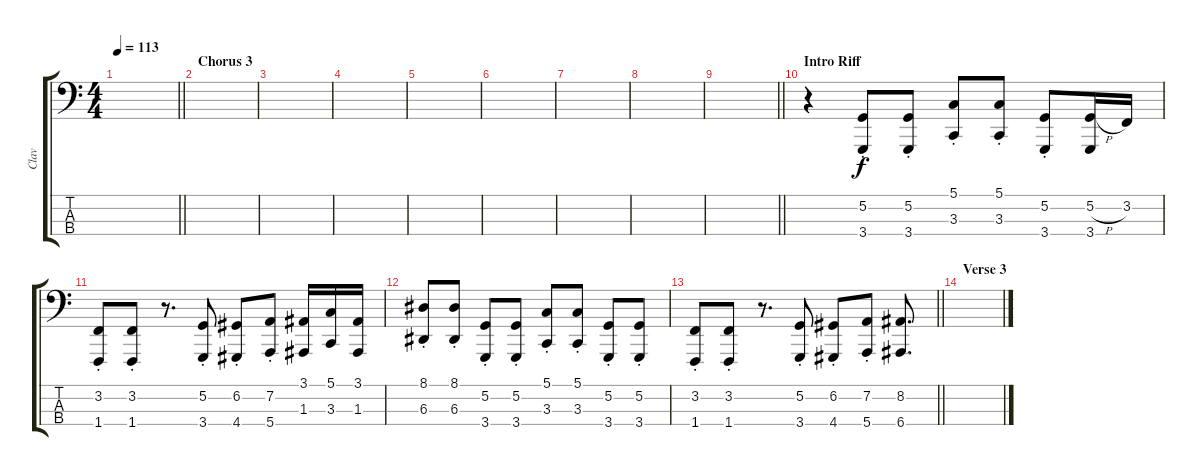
\track ("Clav" "Clav") {instrument clavinet}
\staff {score tabs}
\tuning (G2 D2 A1 E1) {hide}
\ts (4 4)
\tempo 113
\clef f4
\barLineRight lightlight
\ks c
|
\section ("" "Chorus 3")
|
|
|
|
|
|
|
\barLineRight lightlight
|
\section ("" "Intro Riff")
r.4 (5.2{st} 3.4{st}).8 (5.2{st} 3.4{st}).8 (5.1{st} 3.3{st}).8 (5.1{st} 3.3{st}).8 (5.2{st} 3.4{st}).8 (5.2{h} 3.4).16 3.2.16 |
(3.2{st} 1.4{st}).8 (3.2{st} 1.4{st}).8 r.8{d} (5.2{st} 3.4{st}).8 (6.2{st} 4.4{st}).8 (7.2{st} 5.4{st}).8 (3.1 1.3).16 (5.1 3.3).16 (3.1 1.3).16 |
(8.1{st} 6.3{st}).8 (8.1{st} 6.3{st}).8 (5.2{st} 3.4{st}).8 (5.2{st} 3.4{st}).8 (5.1{st} 3.3{st}).8 (5.1{st} 3.3{st}).8 (5.2{st} 3.4{st}).8 (5.2{st} 3.4{st}).8 |
\barLineRight lightlight
(3.2{st} 1.4{st}).8 (3.2{st} 1.4{st}).8 r.8{d} (5.2{st} 3.4{st}).8 (6.2{st} 4.4{st}).8 (7.2{st} 5.4{st}).8 (8.2 6.4).8{d} |
\section ("" "Verse 3")
